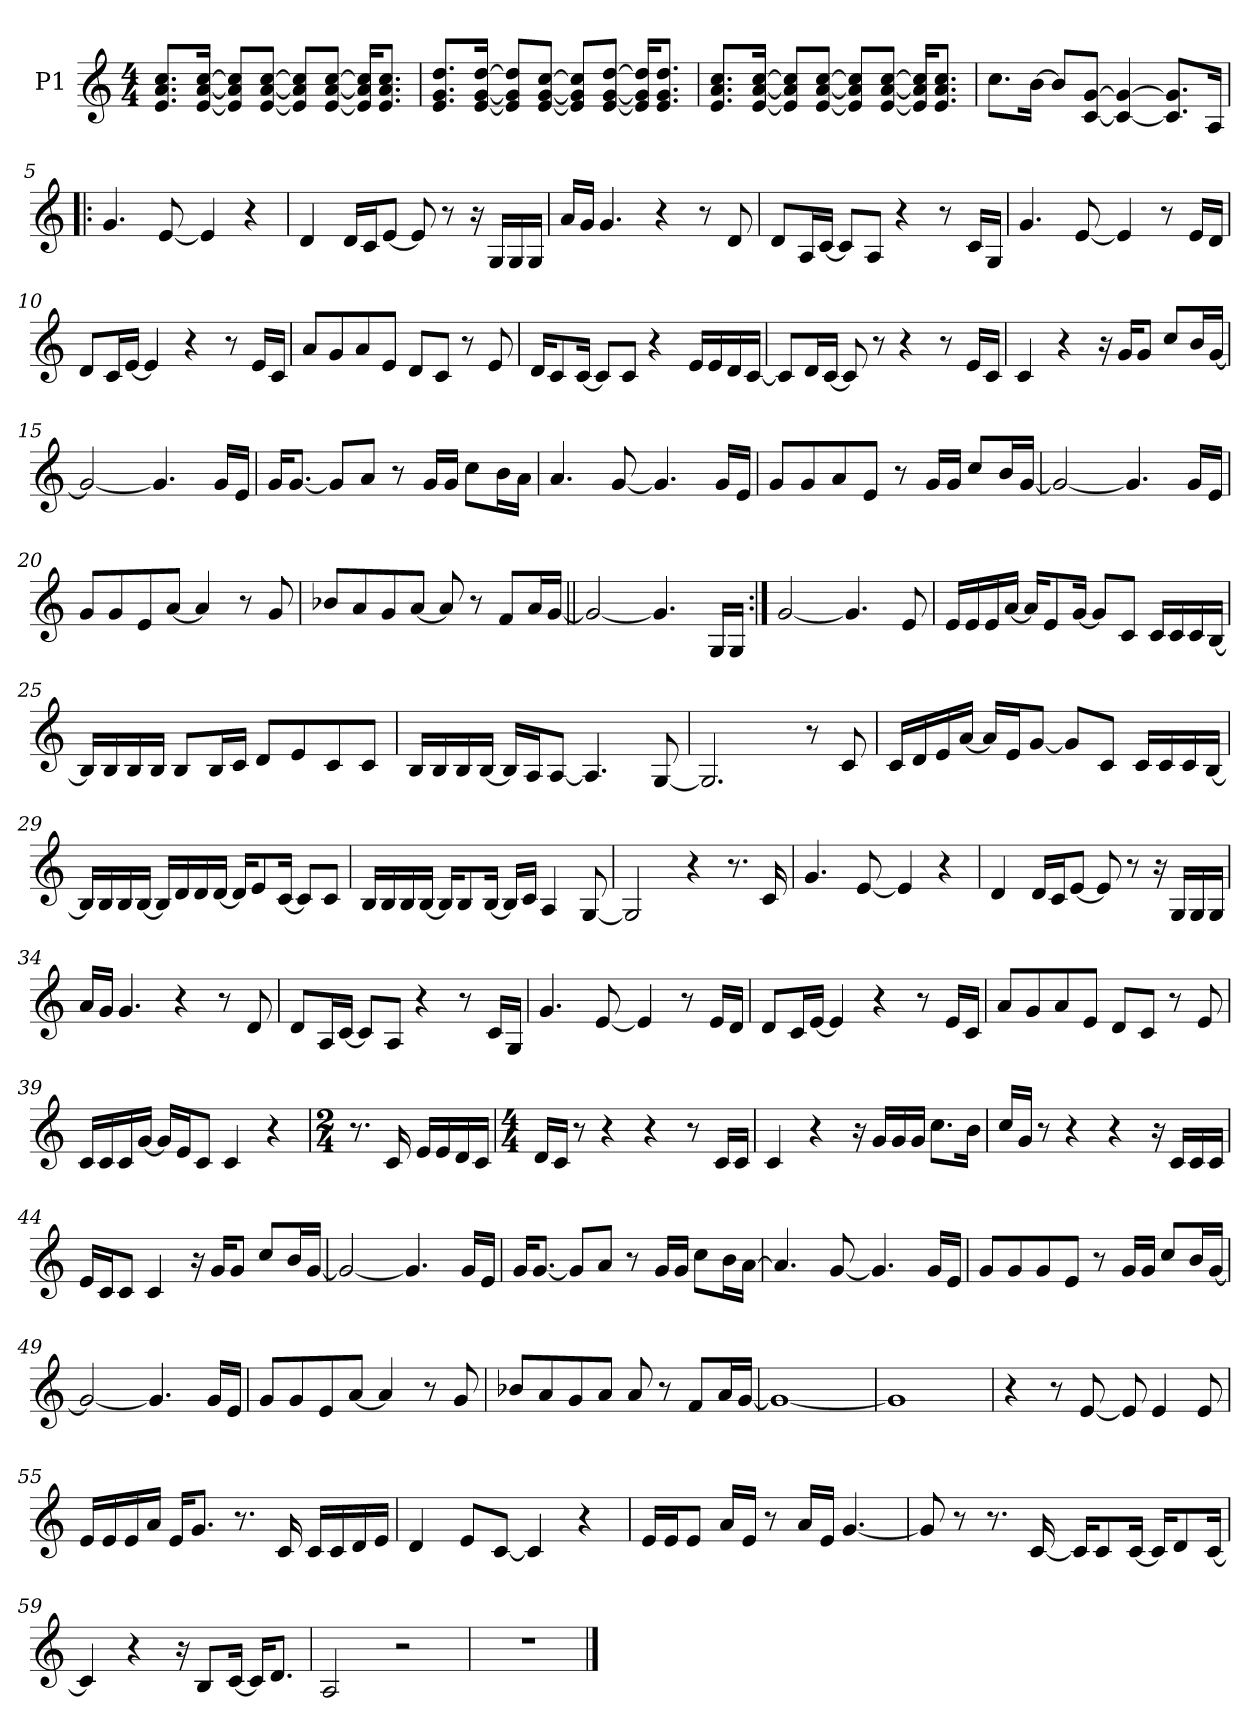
**kern
*part1
*staff1
*I"P1
*clefG2
*k[]
*M4/4
*MM108
=1
8.e/ 8.a/ 8.cc/L
[<16e/ [<16a/ [>16cc/Jk
8e/] 8a/] 8cc/]L
[<8e/ [<8a/ [>8cc/J
8e/] 8a/] 8cc/]L
[<8e/ [<8a/ [>8cc/J
16e/] 16a/] 16cc/]KL
8.e/ 8.a/ 8.cc/J
=2
8.e/ 8.g/ 8.dd/L
[<16e/ [<16g/ [>16dd/Jk
8e/] 8g/] 8dd/]L
[<8e/ [<8g/ [>8cc/J
8e/] 8g/] 8cc/]L
[<8e/ [<8g/ [>8dd/J
16e/] 16g/] 16dd/]KL
8.e/ 8.g/ 8.dd/J
=3
8.e/ 8.a/ 8.cc/L
[<16e/ [<16a/ [>16cc/Jk
8e/] 8a/] 8cc/]L
[<8e/ [<8a/ [>8cc/J
8e/] 8a/] 8cc/]L
[<8e/ [<8a/ [>8cc/J
16e/] 16a/] 16cc/]KL
8.e/ 8.a/ 8.cc/J
=4
8.cc\L
[>16b\Jk
8b/L]
[<8c/ [>8g/J
4c/_ 4g/_
8.c/] 8.g/]L
16A/Jk
!!LO:LB:g=z
=5!|:
4.g/
[<8e/
4e/]
4r
=6
4d/
16d/LL
16c/J
[<8e/J
8e/]
8r
16r
16G/LL
16G/
16G/JJ
=7
16a/LL
16g/JJ
4.g/
4r
8r
8d/
=8
8d/L
16A/L
[<16c/JJ
8c/L]
8A/J
4r
8r
16c/LL
16G/JJ
!!LO:LB:g=z
=9
4.g/
[<8e/
4e/]
8r
16e/LL
16d/JJ
=10
8d/L
16c/L
[<16e/JJ
4e/]
4r
8r
16e/LL
16c/JJ
=11
8a/L
8g/
8a/
8e/J
8d/L
8c/J
8r
8e/
=12
16d/KL
8c/
[<16c/Jk
8c/L]
8c/J
4r
16e/LL
16e/
16d/
[<16c/JJ
!!LO:LB:g=z
=13
8c/L]
16d/L
[<16c/JJ
8c/]
8r
4r
8r
16e/LL
16c/JJ
=14
4c/
4r
16r
16g/KL
8g/J
8cc/L
16b/L
[<16g/JJ
=15
2g/_
4.g/]
16g/LL
16e/JJ
=16
16g/KL
[<8.g/J
8g/L]
8a/J
8r
16g/LL
16g/JJ
8cc\L
16b\L
16a\JJ
!!LO:LB:g=z
=17
4.a/
[<8g/
4.g/]
16g/LL
16e/JJ
=18
8g/L
8g/
8a/
8e/J
8r
16g/LL
16g/JJ
8cc/L
16b/L
[<16g/JJ
=19
2g/_
4.g/]
16g/LL
16e/JJ
=20
8g/L
8g/
8e/
[<8a/J
4a/]
8r
8g/
!!LO:LB:g=z
=21
8b-X/L
8a/
8g/
[<8a/J
8a/]
8r
8f/L
16a/L
[<16g/JJ
=22||
2g/_
4.g/]
16G/LL
16G/JJ
=23:|!
[<2g/
4.g/]
8e/
=24
16e/LL
16e/
16e/
[<16a/JJ
16a/KL]
8e/
[<16g/Jk
8g/L]
8c/J
16c/LL
16c/
16c/
[<16B/JJ
!!LO:LB:g=z
=25
16B/LL]
16B/
16B/
16B/JJ
8B/L
16B/L
16c/JJ
8d/L
8e/
8c/
8c/J
=26
16B/LL
16B/
16B/
[<16B/JJ
16B/LL]
16A/J
[<8A/J
4.A/]
[<8G/
=27
2.G/]
8r
8c/
!!LO:LB:g=z
=28
16c/LL
16d/
16e/
[<16a/JJ
16a/LL]
16e/J
[<8g/J
8g/L]
8c/J
16c/LL
16c/
16c/
[<16B/JJ
=29
16B/LL]
16B/
16B/
[<16B/JJ
16B/LL]
16d/
16d/
[<16d/JJ
16d/KL]
8e/
[<16c/Jk
8c/L]
8c/J
=30
16B/LL
16B/
16B/
[<16B/JJ
16B/KL]
8B/
[<16B/Jk
16B/LL]
16c/JJ
4A/
[<8G/
!!LO:LB:g=z
=31
2G/]
4r
8.r
16c/
=32
4.g/
[<8e/
4e/]
4r
=33
4d/
16d/LL
16c/J
[<8e/J
8e/]
8r
16r
16G/LL
16G/
16G/JJ
=34
16a/LL
16g/JJ
4.g/
4r
8r
8d/
!!LO:LB:g=z
=35
8d/L
16A/L
[<16c/JJ
8c/L]
8A/J
4r
8r
16c/LL
16G/JJ
=36
4.g/
[<8e/
4e/]
8r
16e/LL
16d/JJ
=37
8d/L
16c/L
[<16e/JJ
4e/]
4r
8r
16e/LL
16c/JJ
=38
8a/L
8g/
8a/
8e/J
8d/L
8c/J
8r
8e/
!!LO:PB:g=z
=39
16c/LL
16c/
16c/
[<16g/JJ
16g/LL]
16e/J
8c/J
4c/
4r
=40
*M2/4
8.r
16c/
16e/LL
16e/
16d/
16c/JJ
=41
*M4/4
16d/LL
16c/JJ
8r
4r
4r
8r
16c/LL
16c/JJ
=42
4c/
4r
16r
16g/LL
16g/
16g/JJ
8.cc\L
16b\Jk
!!LO:LB:g=z
=43
16cc/LL
16g/JJ
8r
4r
4r
16r
16c/LL
16c/
16c/JJ
=44
16e/LL
16c/J
8c/J
4c/
16r
16g/KL
8g/J
8cc/L
16b/L
[<16g/JJ
=45
2g/_
4.g/]
16g/LL
16e/JJ
=46
16g/KL
[<8.g/J
8g/L]
8a/J
8r
16g/LL
16g/JJ
8cc\L
16b\L
[>16a\JJ
!!LO:LB:g=z
=47
4.a/]
[<8g/
4.g/]
16g/LL
16e/JJ
=48
8g/L
8g/
8g/
8e/J
8r
16g/LL
16g/JJ
8cc/L
16b/L
[<16g/JJ
=49
2g/_
4.g/]
16g/LL
16e/JJ
=50
8g/L
8g/
8e/
[<8a/J
4a/]
8r
8g/
!!LO:LB:g=z
=51
8b-X/L
8a/
8g/
8a/J
8a/
8r
8f/L
16a/L
[<16g/JJ
=52
1g_
=53
1g]
=54
4r
8r
[<8e/
8e/]
4e/
8e/
=55
16e/LL
16e/
16e/
16a/JJ
16e/KL
8.g/J
8.r
16c/
16c/LL
16c/
16d/
16e/JJ
!!LO:LB:g=z
=56
4d/
8e/L
[<8c/J
4c/]
4r
=57
16e/LL
16e/J
8e/J
16a/LL
16e/JJ
8r
16a/LL
16e/JJ
[<4.g/
=58
8g/]
8r
8.r
[<16c/
16c/KL]
8c/
[<16c/Jk
16c/KL]
8d/
[<16c/Jk
!!LO:LB:g=z
=59
4c/]
4r
16r
8B/L
[<16c/Jk
16c/KL]
8.d/J
=60
2A/
2r
=61
1r
==
*-
